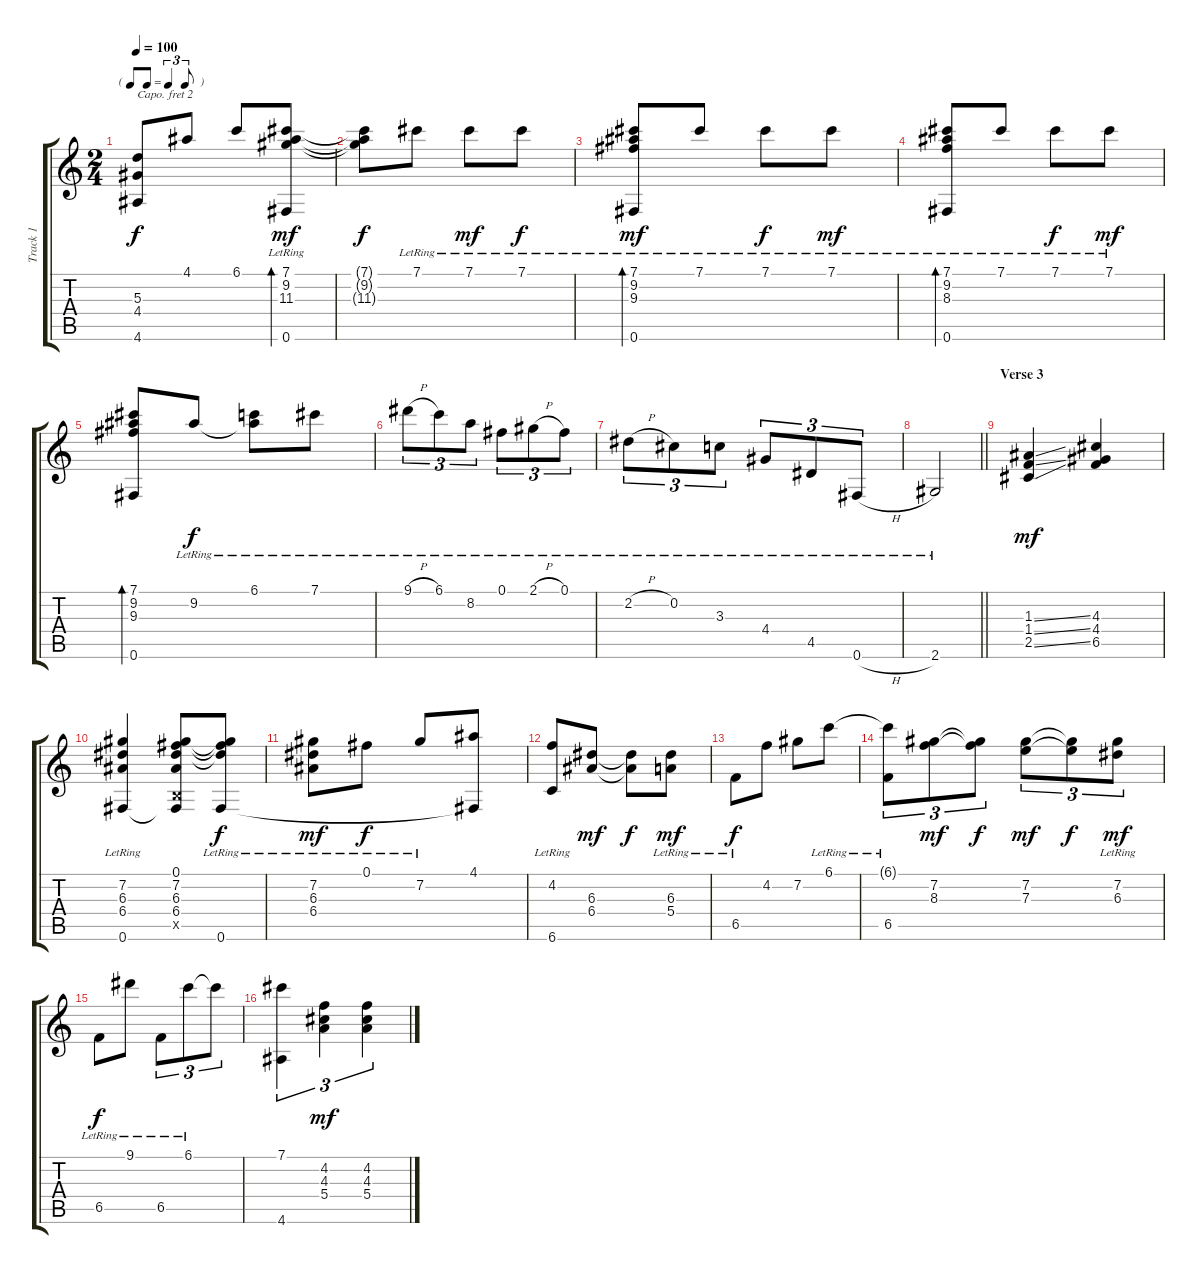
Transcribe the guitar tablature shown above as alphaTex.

\track ("Track 1" "Track 1") {instrument acousticguitarsteel}
\staff {score tabs}
\capo 2
\tuning (E4 B3 G3 D3 A2 E2) {hide}
\ts (2 4)
\tf triplet8th
\tempo 100
\clef g2
\ks c
(5.3{t} 4.4{t} 4.6{t}).8{dy f} 4.1.8 6.1.8 (7.1{lr} 9.2{lr} 11.3{lr} 0.6{lr}).8{bd 60 dy mf} |
(7.1{t} 9.2{t} 11.3{t}).8{dy f} 7.1{lr}.8 7.1{lr}.8{dy mf} 7.1{lr}.8{dy f} |
(7.1{lr} 9.2{lr} 9.3{lr} 0.6{lr}).8{bd 60 dy mf} 7.1{lr}.8 7.1{lr}.8{dy f} 7.1{lr}.8{dy mf} |
(7.1{lr} 9.2{lr} 8.3{lr} 0.6{lr}).8{bd 60} 7.1{lr}.8 7.1{lr}.8{dy f} 7.1{lr}.8{dy mf} |
(7.1 9.2 9.3 0.6).8{bd 60} 9.2{lr}.8{dy f} (6.1{lr} 9.2{t}).8 7.1{lr}.8 |
9.1{h lr}.8{tu (3 2)} 6.1{lr}.8{tu (3 2)} 8.2{lr}.8{tu (3 2)} 0.1{lr}.8{tu (3 2)} 2.1{h lr}.8{tu (3 2)} 0.1{lr}.8{tu (3 2)} |
2.2{h lr}.8{tu (3 2)} 0.2{lr}.8{tu (3 2)} 3.3{lr}.8{tu (3 2)} 4.4{lr}.8{tu (3 2)} 4.5{lr}.8{tu (3 2)} 0.6{h lr}.8{tu (3 2)} |
\barLineRight lightlight
2.6{lr}.2 |
\section ("" "Verse 3")
(1.3{ss} 1.4{ss} 2.5{ss}).4{dy mf} (4.3 4.4 6.5).4 |
(7.2 6.3 6.4 0.6{lr}).4 (0.1 7.2 6.3 6.4 0.5{x} 0.6{t}).8 (0.1{t} 7.2{t} 6.3{t} 0.6{lr}).8{dy f} |
(7.2 6.3{lr} 6.4{lr}).8{dy mf} 0.1{lr}.8{dy f} 7.2{lr}.8 (4.1 0.6{t}).8 |
(4.2{lr} 6.6{lr}).8 (6.3 6.4).8{dy mf} (6.3{t} 6.4{t}).8{dy f} (6.3{lr} 5.4{lr}).8{dy mf} |
6.5{lr}.8{dy f} 4.2.8 7.2.8 6.1{lr}.8 |
(6.1{t} 6.5{lr}).8{tu (3 2)} (7.2 8.3).8{tu (3 2) dy mf} (7.2{t} 8.3{t}).8{tu (3 2) dy f} (7.2 7.3).8{tu (3 2) dy mf} (7.2{t} 7.3{t}).8{tu (3 2) dy f} (7.2{lr} 6.3{lr}).8{tu (3 2) dy mf} |
6.5{lr}.8{dy f} 9.1{lr}.8 6.5{lr}.8{tu (3 2)} 6.1{lr}.8{tu (3 2)} 6.1{t}.8{tu (3 2)} |
(7.1 4.6).4{tu (3 2)} (4.2 4.3 5.4).4{tu (3 2) dy mf} (4.2 4.3 5.4).4{tu (3 2)}
